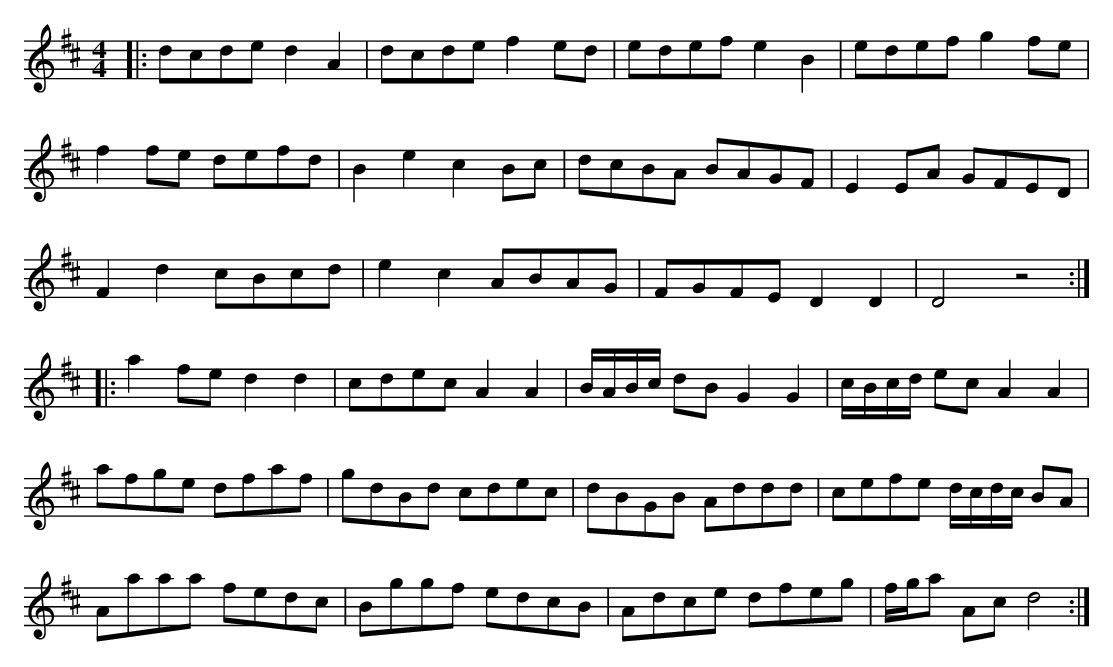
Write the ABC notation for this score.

X:1
M:4/4
K:D
|:dcde d2 A2|dcde f2 ed|edef e2 B2|edef g2 fe|
f2 fe defd|B2 e2 c2 Bc|dcBA BAGF|E2 EA GFED|
F2 d2 cBcd|e2 c2 ABAG|FGFE D2 D2|D4 z4:|
|:a2 fe d2 d2|cdec A2 A2|B/A/B/c/ dB G2 G2|c/B/c/d/ ec A2 A2|
afge dfaf|gdBd cdec|dBGB Addd|cefe d/c/d/c/ BA|
Aaaa fedc|Bggf edcB|Adce dfeg|f/g/a Ac d4:|
